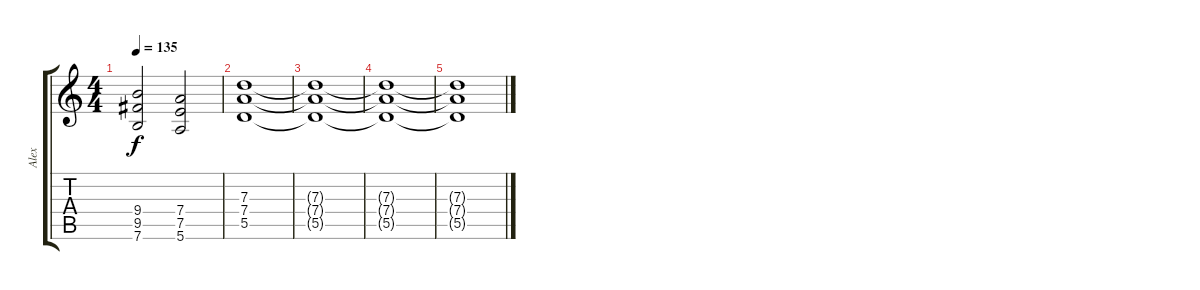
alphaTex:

\track ("Alex" "Alex") {instrument acousticguitarnylon}
\staff {score tabs}
\tuning (E4 B3 G3 D3 A2 E2) {hide}
\ts (4 4)
\tempo 135
\clef g2
\ks c
(9.4 9.5 7.6).2{dy f} (7.4 7.5 5.6).2 |
(7.3 7.4 5.5).1{volume 5} |
(7.3{t} 7.4{t} 5.5{t}).1{volume 3} |
(7.3{t} 7.4{t} 5.5{t}).1{volume 0} |
(7.3{t} 7.4{t} 5.5{t}).1
